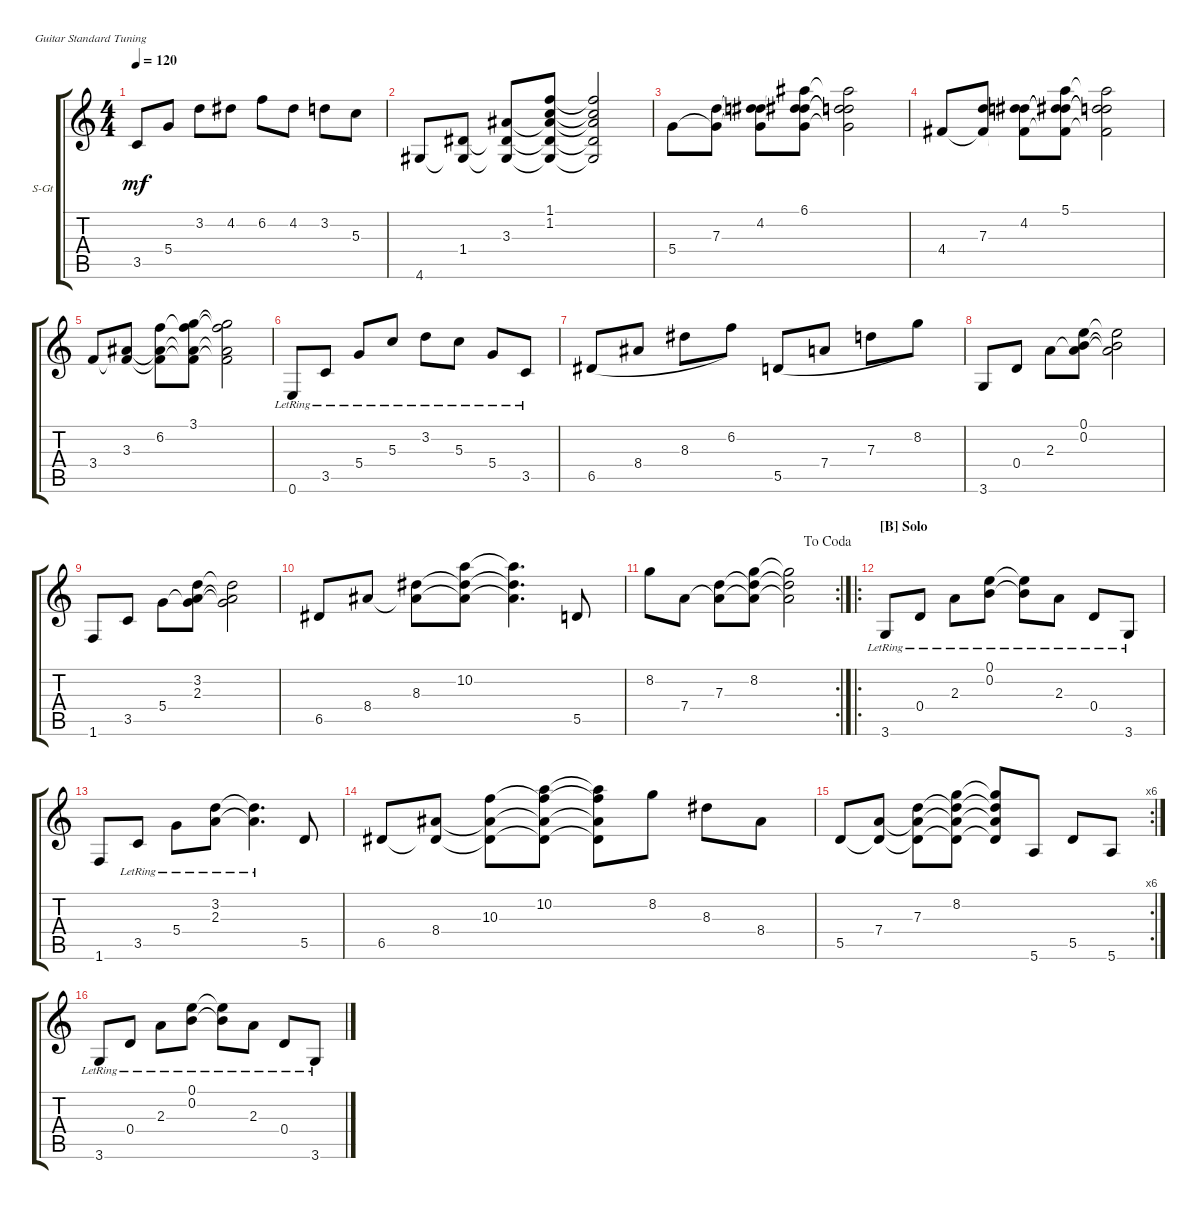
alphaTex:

\defaultSystemsLayout 4
\bracketExtendMode groupsimilarinstruments
\firstSystemTrackNameOrientation horizontal
\otherSystemsTrackNameOrientation horizontal
\track ("Guitar 2" "S-Gt") {instrument acousticguitarsteel}
\staff {score tabs}
\tuning (E4 B3 G3 D3 A2 E2)
\ts (4 4)
\tempo 120
\clef g2
\ks c
3.5.8{dy mf} 5.4.8 3.2.8 4.2.8 6.2.8 4.2.8 3.2.8 5.3.8 |
4.6.8 (1.4 4.6{t}).8 (3.3 4.6{t} 1.4{t}).8 (1.2 1.1 4.6{t} 1.4{t} 3.3{t}).8 (1.1{t} 1.2{t} 3.3{t} 1.4{t} 4.6{t}).2 |
5.4.8 (7.3 5.4{t}).8 (4.2 5.4{t} 7.3{t}).8 (6.1 5.4{t} 7.3{t} 4.2{t}).8 (6.1{t} 4.2{t} 7.3{t} 5.4{t}).2 |
4.4.8 (7.3 4.4{t}).8 (4.2 4.4{t} 7.3{t}).8 (5.1 4.4{t} 7.3{t} 4.2{t}).8 (5.1{t} 4.2{t} 7.3{t} 4.4{t}).2 |
3.4.8 (3.3 3.4{t}).8 (6.2 3.3{t} 3.4{t}).8 (3.1 3.3{t} 6.2{t} 3.4{t}).8 (3.4{t} 3.3{t} 6.2{t} 3.1{t}).2 |
0.6{lr}.8 3.5{lr}.8 5.4{lr}.8 5.3{lr}.8 3.2{lr}.8 5.3{lr}.8 5.4{lr}.8 3.5{lr}.8 |
6.5.8{legatoorigin} 8.4.8{legatoorigin} 8.3.8{legatoorigin} 6.2.8 5.5.8{legatoorigin} 7.4.8{legatoorigin} 7.3.8{legatoorigin} 8.2.8 |
3.6.8 0.4.8 2.3.8 (0.2 0.1 2.3{t}).8 (0.1{t} 0.2{t} 2.3{t}).2 |
1.6.8 3.5.8 5.4.8 (2.3 3.2 5.4{t}).8 (3.2{t} 2.3{t} 5.4{t}).2 |
6.5.8 8.4.8 (8.3 8.4{t}).8 (10.2 8.3{t} 8.4{t}).8 (8.4{t} 8.3{t} 10.2{t}).4{d} 5.5.8 |
\rc 2
\jump dacoda
8.2.8 7.4.8 (7.3 7.4{t}).8 (8.2 7.4{t} 7.3{t}).8 (8.2{t} 7.3{t} 7.4{t}).2 |
\ro
\section ("B" "Solo")
3.6{lr}.8 0.4{lr}.8 2.3{lr}.8 (0.2{lr} 0.1{lr}).8 (0.1{lr t} 0.2{lr t}).8 2.3{lr}.8 0.4{lr}.8 3.6{lr}.8 |
1.6.8 3.5{lr}.8 5.4{lr}.8 (3.2{lr} 2.3{lr}).8 (2.3{lr t} 3.2{lr t}).4{d} 5.5.8 |
6.5.8 (8.4 6.5{t}).8 (10.3 6.5{t} 8.4{t}).8 (10.2 10.3{t} 6.5{t} 8.4{t}).8 (10.2{t} 10.3{t} 8.4{t} 6.5{t}).8 8.2.8 8.3.8 8.4.8 |
\rc 6
5.5.8 (7.4 5.5{t}).8 (7.3 5.5{t} 7.4{t}).8 (8.2 5.5{t} 7.4{t} 7.3{t}).8 (8.2{t} 7.3{t} 7.4{t} 5.5{t}).8 5.6.8 5.5.8 5.6.8 |
3.6{lr}.8 0.4{lr}.8 2.3{lr}.8 (0.2{lr} 0.1{lr}).8 (0.1{lr t} 0.2{lr t}).8 2.3{lr}.8 0.4{lr}.8 3.6{lr}.8
